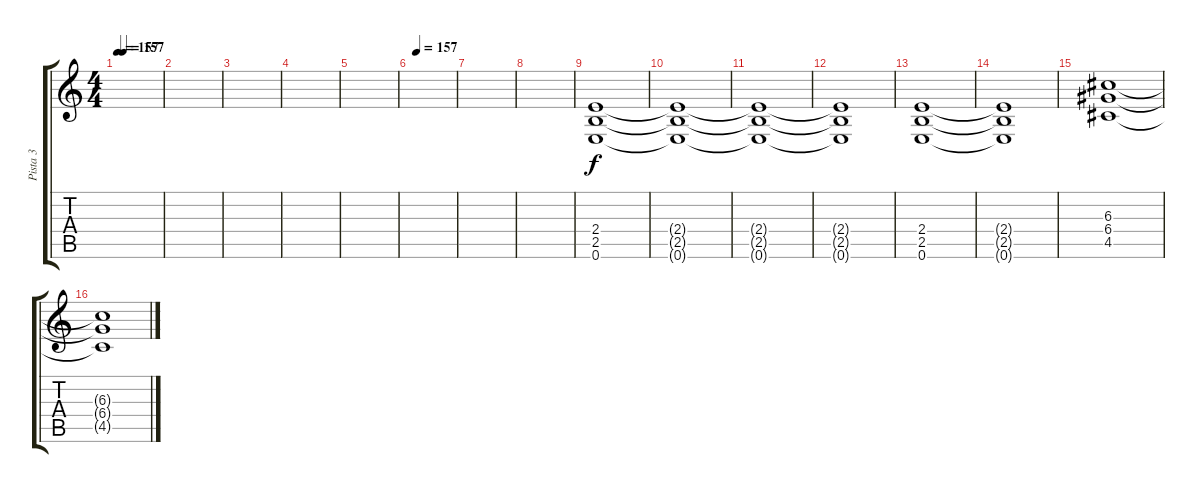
\track ("Pista 3" "Pista 3") {instrument distortionguitar}
\staff {score tabs}
\tuning (E4 B3 G3 D3 A2 E2) {hide}
\ts (4 4)
\tempo 157
\tempo (157 0.125)
\clef g2
\ks c
|
|
|
|
|
\tempo (157 0.125)
|
|
|
(2.4 2.5 0.6).1 |
(2.4{t} 2.5{t} 0.6{t}).1 |
(2.4{t} 2.5{t} 0.6{t}).1 |
(2.4{t} 2.5{t} 0.6{t}).1 |
(2.4 2.5 0.6).1 |
(2.4{t} 2.5{t} 0.6{t}).1 |
(6.3 6.4 4.5).1 |
(6.3{t} 6.4{t} 4.5{t}).1
